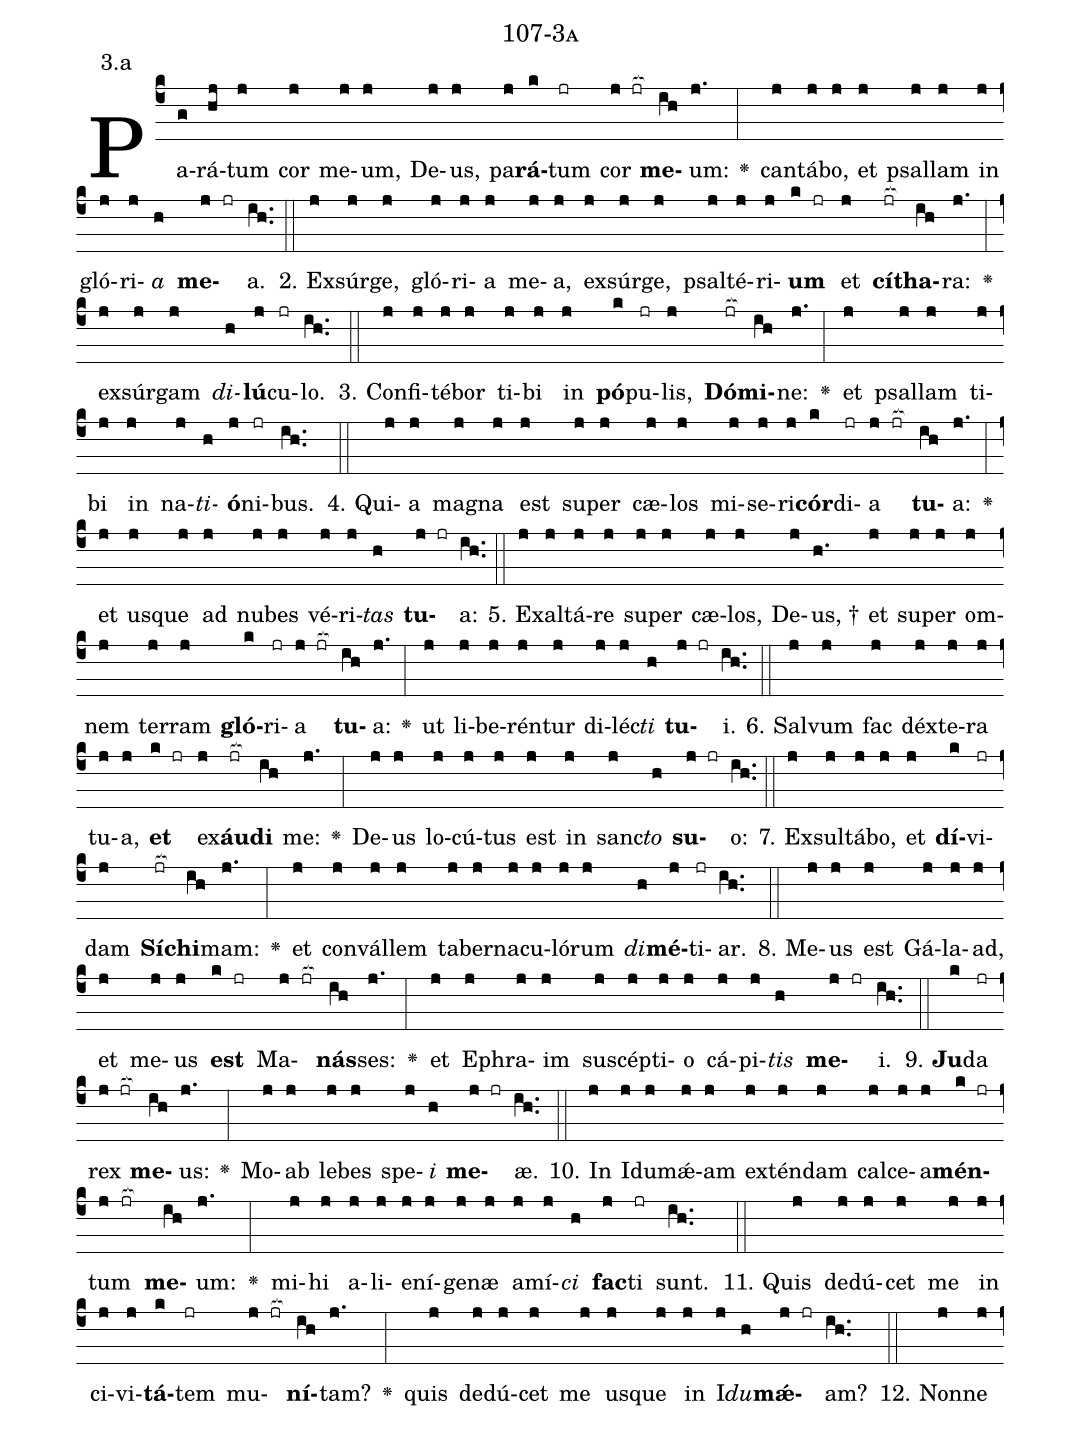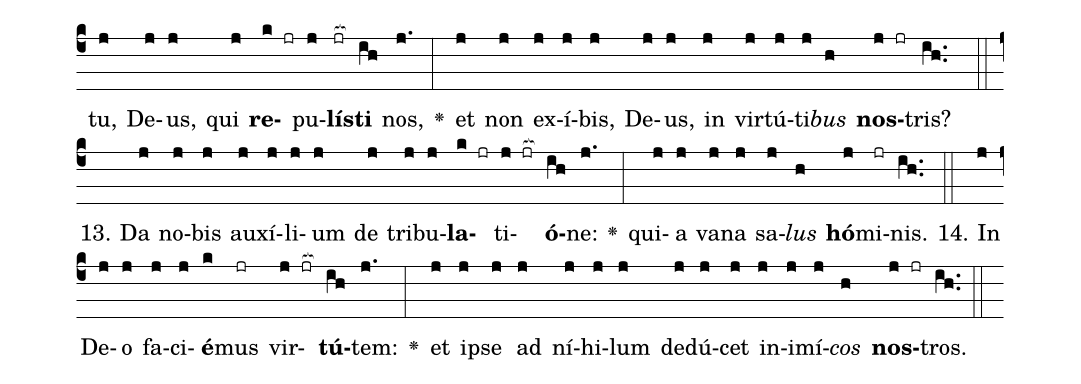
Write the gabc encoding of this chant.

name: 107-3a;
annotation: 3.a;
%%
(c4)Pa(g)rá(hj)tum(j) cor(j) me(j)um,(j) De(j)us,(j) pa(j)<b>rá</b>(k)tum(jr) cor(j jr[ocb:1{]) <b>me</b>(ih[ocb:0}])um:(j.) <v>\greheightstar</v>(:) can(j)tá(j)bo,(j) et(j) psal(j)lam(j) in(j) gló(j)ri(j)<i>a</i>(h) <b>me</b>(j jr)a.(ih..) (::)
2. Ex(j)súr(j)ge,(j) gló(j)ri(j)a(j) me(j)a,(j) ex(j)súr(j)ge,(j) psal(j)té(j)ri(j)<b>um</b>(k jr) et(j) <b>cí</b>(jr[ocb:1{])<b>tha</b>(ih[ocb:0}])ra:(j.) <v>\greheightstar</v>(:) ex(j)súr(j)gam(j) <i>di</i>(h)<b>lú</b>(j)cu(jr)lo.(ih..) (::)
3. Con(j)fi(j)té(j)bor(j) ti(j)bi(j) in(j) <b>pó</b>(k)pu(jr)lis,(j) <b>Dó</b>(jr[ocb:1{])<b>mi</b>(ih[ocb:0}])ne:(j.) <v>\greheightstar</v>(:) et(j) psal(j)lam(j) ti(j)bi(j) in(j) na(j)<i>ti</i>(h)<b>ó</b>(j)ni(jr)bus.(ih..) (::)
4. Qui(j)a(j) ma(j)gna(j) est(j) su(j)per(j) cæ(j)los(j) mi(j)se(j)ri(j)<b>cór</b>(k)di(jr)a(j jr[ocb:1{]) <b>tu</b>(ih[ocb:0}])a:(j.) <v>\greheightstar</v>(:) et(j) us(j)que(j) ad(j) nu(j)bes(j) vé(j)ri(j)<i>tas</i>(h) <b>tu</b>(j jr)a:(ih..) (::)
5. Ex(j)al(j)tá(j)re(j) su(j)per(j) cæ(j)los,(j) De(j)us, †(h.) et(j) su(j)per(j) om(j)nem(j) ter(j)ram(j) <b>gló</b>(k)ri(jr)a(j jr[ocb:1{]) <b>tu</b>(ih[ocb:0}])a:(j.) <v>\greheightstar</v>(:) ut(j) li(j)be(j)rén(j)tur(j) di(j)léc(j)<i>ti</i>(h) <b>tu</b>(j jr)i.(ih..) (::)
6. Sal(j)vum(j) fac(j) déx(j)te(j)ra(j) tu(j)a,(j) <b>et</b>(k jr) ex(j)<b>áu</b>(jr[ocb:1{])<b>di</b>(ih[ocb:0}]) me:(j.) <v>\greheightstar</v>(:) De(j)us(j) lo(j)cú(j)tus(j) est(j) in(j) sanc(j)<i>to</i>(h) <b>su</b>(j jr)o:(ih..) (::)
7. Ex(j)sul(j)tá(j)bo,(j) et(j) <b>dí</b>(k)vi(jr)dam(j) <b>Sí</b>(jr[ocb:1{])<b>chi</b>(ih[ocb:0}])mam:(j.) <v>\greheightstar</v>(:) et(j) con(j)vál(j)lem(j) ta(j)ber(j)na(j)cu(j)ló(j)rum(j) <i>di</i>(h)<b>mé</b>(j)ti(jr)ar.(ih..) (::)
8. Me(j)us(j) est(j) Gá(j)la(j)ad,(j) et(j) me(j)us(j) <b>est</b>(k jr) Ma(j jr[ocb:1{])<b>nás</b>(ih[ocb:0}])ses:(j.) <v>\greheightstar</v>(:) et(j) E(j)phra(j)im(j) su(j)scép(j)ti(j)o(j) cá(j)pi(j)<i>tis</i>(h) <b>me</b>(j jr)i.(ih..) (::)
9. <b>Ju</b>(k)da(jr) rex(j jr[ocb:1{]) <b>me</b>(ih[ocb:0}])us:(j.) <v>\greheightstar</v>(:) Mo(j)ab(j) le(j)bes(j) spe(j)<i>i</i>(h) <b>me</b>(j jr)æ.(ih..) (::)
10. In(j) I(j)du(j)mǽ(j)am(j) ex(j)tén(j)dam(j) cal(j)ce(j)a(j)<b>mén</b>(k jr)tum(j jr[ocb:1{]) <b>me</b>(ih[ocb:0}])um:(j.) <v>\greheightstar</v>(:) mi(j)hi(j) a(j)li(j)e(j)ní(j)ge(j)næ(j) a(j)mí(j)<i>ci</i>(h) <b>fac</b>(j)ti(jr) sunt.(ih..) (::)
11. Quis(j) de(j)dú(j)cet(j) me(j) in(j) ci(j)vi(j)<b>tá</b>(k)tem(jr) mu(j jr[ocb:1{])<b>ní</b>(ih[ocb:0}])tam?(j.) <v>\greheightstar</v>(:) quis(j) de(j)dú(j)cet(j) me(j) us(j)que(j) in(j) I(j)<i>du</i>(h)<b>mǽ</b>(j jr)am?(ih..) (::)
12. Non(j)ne(j) tu,(j) De(j)us,(j) qui(j) <b>re</b>(k jr)pu(j)<b>lís</b>(jr[ocb:1{])<b>ti</b>(ih[ocb:0}]) nos,(j.) <v>\greheightstar</v>(:) et(j) non(j) ex(j)í(j)bis,(j) De(j)us,(j) in(j) vir(j)tú(j)ti(j)<i>bus</i>(h) <b>nos</b>(j jr)tris?(ih..) (::)
13. Da(j) no(j)bis(j) au(j)xí(j)li(j)um(j) de(j) tri(j)bu(j)<b>la</b>(k jr)ti(j jr[ocb:1{])<b>ó</b>(ih[ocb:0}])ne:(j.) <v>\greheightstar</v>(:) qui(j)a(j) va(j)na(j) sa(j)<i>lus</i>(h) <b>hó</b>(j)mi(jr)nis.(ih..) (::)
14. In(j) De(j)o(j) fa(j)ci(j)<b>é</b>(k)mus(jr) vir(j jr[ocb:1{])<b>tú</b>(ih[ocb:0}])tem:(j.) <v>\greheightstar</v>(:) et(j) ip(j)se(j) ad(j) ní(j)hi(j)lum(j) de(j)dú(j)cet(j) in(j)i(j)mí(j)<i>cos</i>(h) <b>nos</b>(j jr)tros.(ih..) (::)
